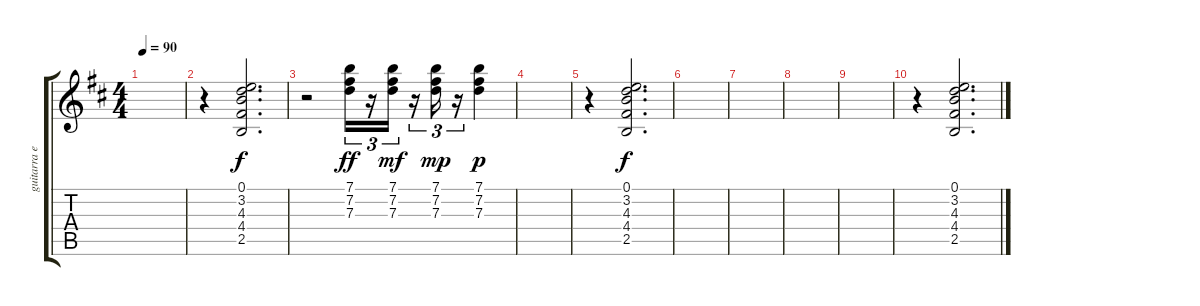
\track ("guitarra electrica" "guitarra e") {instrument electricguitarmuted}
\staff {score tabs}
\tuning (E4 B3 G3 D3 A2 E2) {hide}
\ts (4 4)
\tempo 90
\clef g2
\ks bminor
|
r.4 (0.1 3.2 4.3 4.4 2.5).2{d instrument electricguitarclean} |
r.2 (7.1 7.2 7.3).16{tu (3 2) dy ff} r.16{tu (3 2)} (7.1 7.2 7.3).16{tu (3 2) dy mf} r.16{tu (3 2)} (7.1 7.2 7.3).16{tu (3 2) dy mp} r.16{tu (3 2)} (7.1 7.2 7.3).4{dy p} |
|
r.4 (0.1 3.2 4.3 4.4 2.5).2{d dy f instrument electricguitarclean} |
|
|
|
|
r.4 (0.1 3.2 4.3 4.4 2.5).2{d instrument electricguitarclean}
